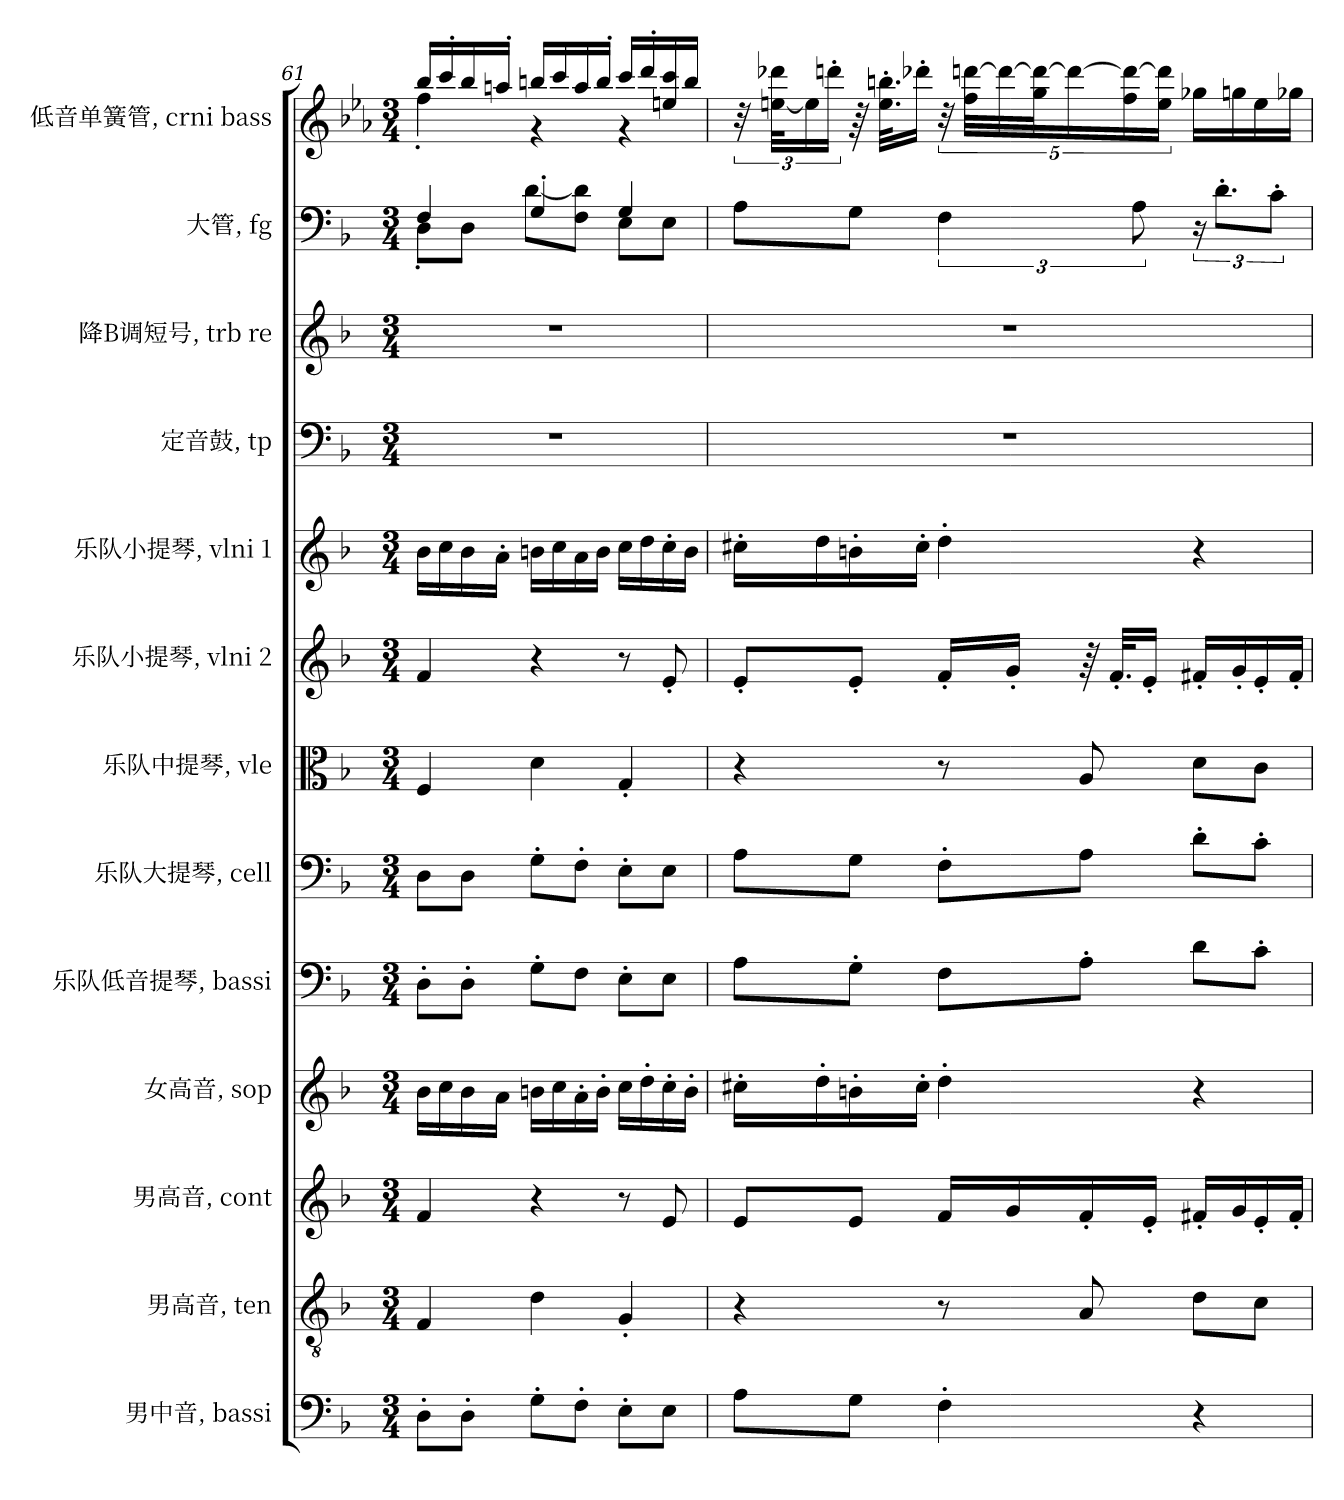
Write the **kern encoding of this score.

**kern	**kern	**kern	**kern	**kern	**kern	**kern	**kern	**kern	**kern	**kern	**kern	**kern
*part13	*part12	*part11	*part10	*part9	*part8	*part7	*part6	*part5	*part4	*part3	*part2	*part1
*staff13	*staff12	*staff11	*staff10	*staff9	*staff8	*staff7	*staff6	*staff5	*staff4	*staff3	*staff2	*staff1
*I"男中音, bassi	*I"男高音, ten	*I"男高音, cont	*I"女高音, sop	*I"乐队低音提琴, bassi	*I"乐队大提琴, cell	*I"乐队中提琴, vle	*I"乐队小提琴, vlni 2	*I"乐队小提琴, vlni 1	*I"定音鼓, tp	*I"降B调短号, trb re	*I"大管, fg	*I"低音单簧管, crni bass
*	*I'T.	*	*I'S.	*	*	*	*	*	*	*	*	*
!!LO:PB:g=z
*clefF4	*clefGv2	*clefG2	*clefG2	*clefF4	*clefF4	*clefC3	*clefG2	*clefG2	*clefF4	*clefG2	*clefF4	*clefG2
*	*	*	*	*ITrd7c12	*	*	*	*	*	*ITrd1c2	*	*ITrd8c14
*k[b-]	*k[b-]	*k[b-]	*k[b-]	*k[b-]	*k[b-]	*k[b-]	*k[b-]	*k[b-]	*k[b-]	*k[b-e-a-]	*k[b-]	*k[b-e-a-]
*M3/4	*M3/4	*M3/4	*M3/4	*M3/4	*M3/4	*M3/4	*M3/4	*M3/4	*M3/4	*M3/4	*M3/4	*M3/4
=61	=61	=61	=61	=61	=61	=61	=61	=61	=61	=61	=61	=61
*	*	*	*	*	*	*	*	*	*	*	*^	*^
8D'\L	4F/	4f/	16b-\LL	8DD'\L	8D\L	4F/	4f/	16b-\LL	2.r	2.r	4F/	8D'\L	16b-/LL	4f'\
.	.	.	16cc\	.	.	.	.	16cc\	.	.	.	.	16cc'/	.
8D'\J	.	.	16b-\	8DD'\J	8D\J	.	.	16b-\	.	.	.	8D\J	16b-/	.
.	.	.	16a\JJ	.	.	.	.	16a'\JJ	.	.	.	.	16an'/JJ	.
8G'\L	4d\	4r	16bn\LL	8GG'\L	8G'\L	4d\	4r	16bn\LL	.	.	4G'/	[8d\L	16bn/LL	4r
.	.	.	16cc\	.	.	.	.	16cc\	.	.	.	.	16cc/	.
8F'\J	.	.	16a'\	8FF\J	8F'\J	.	.	16a\	.	.	.	8F\ 8d\]J	16a/	.
.	.	.	16b'\JJ	.	.	.	.	16b\JJ	.	.	.	.	16b'/JJ	.
8E'\L	4G'/	8r	16cc\LL	8EE'\L	8E'\L	4G'/	8r	16cc\LL	.	.	4G/	8E\L	16cc/LL	4r
.	.	.	16dd'\	.	.	.	.	16dd\	.	.	.	.	16dd'/	.
8E\J	.	8e/	16cc'\	8EE\J	8E\J	.	8e'/	16cc'\	.	.	.	8E\J	16en/ 16cc/	.
.	.	.	16b'\JJ	.	.	.	.	16b\JJ	.	.	.	.	16b/JJ	.
*	*	*	*	*	*	*	*	*	*	*	*v	*v	*	*
*	*	*	*	*	*	*	*	*	*	*	*	*v	*v
!!LO:PB:g=z
=62	=62	=62	=62	=62	=62	=62	=62	=62	=62	=62	=62	=62
8A\L	4r	8e/L	16cc#X'\LL	8AA\L	8A\L	4r	8e'/L	16cc#X'\LL	2.r	2.r	8A\L	48r
.	.	.	.	.	.	.	.	.	.	.	.	[48en\ 48dd-X\KLL
.	.	.	.	.	.	.	.	.	.	.	.	24e\]
.	.	.	16dd'\	.	.	.	.	16dd\	.	.	.	.
.	.	.	.	.	.	.	.	.	.	.	.	24ddn'\JJ
8G\J	.	8e/J	16bn'\	8GG'\J	8G\J	.	8e'/J	16bn'\	.	.	8G\J	64r
.	.	.	.	.	.	.	.	.	.	.	.	32.e\' 32.bn\'KLL
.	.	.	16cc#'\JJ	.	.	.	.	16cc#'\JJ	.	.	.	16dd-X'\JJ
4F'\	8r	16f/LL	4dd'\	8FF\L	8F'\L	8r	16f'/LL	4dd'\	.	.	6F\	40r
.	.	.	.	.	.	.	.	.	.	.	.	40f\ [40ddn\LLL
.	.	.	.	.	.	.	.	.	.	.	.	40dd\_
.	.	16g/	.	.	.	.	16g'/JJ	.	.	.	.	.
.	.	.	.	.	.	.	.	.	.	.	.	40g\ 40dd\_J
.	.	.	.	.	.	.	.	.	.	.	.	20dd\_
.	8A/	16f'/	.	8AA'\J	8A\J	8A/	64r	.	.	.	.	.
.	.	.	.	.	.	.	32.f'/KLL	.	.	.	.	.
.	.	.	.	.	.	.	.	.	.	.	.	20f\ 20dd\_
.	.	.	.	.	.	.	.	.	.	.	12A\	.
.	.	16e'/JJ	.	.	.	.	16e'/JJ	.	.	.	.	.
.	.	.	.	.	.	.	.	.	.	.	.	20e\ 20dd\]JJ
4r	8d\L	16f#X'/LL	4r	8D\L	8d'\L	8d\L	16f#X'/LL	4r	.	.	24r	16g-X\LL
.	.	.	.	.	.	.	.	.	.	.	12.d'\L	.
.	.	16g/	.	.	.	.	16g'/	.	.	.	.	16gn\
.	8c\J	16e'/	.	8C'\J	8c'\J	8c\J	16e'/	.	.	.	.	16e\
.	.	.	.	.	.	.	.	.	.	.	12c'\J	.
.	.	16f#'/JJ	.	.	.	.	16f#'/JJ	.	.	.	.	16g-X\JJ
=	=	=	=	=	=	=	=	=	=	=	=	=
*-	*-	*-	*-	*-	*-	*-	*-	*-	*-	*-	*-	*-
